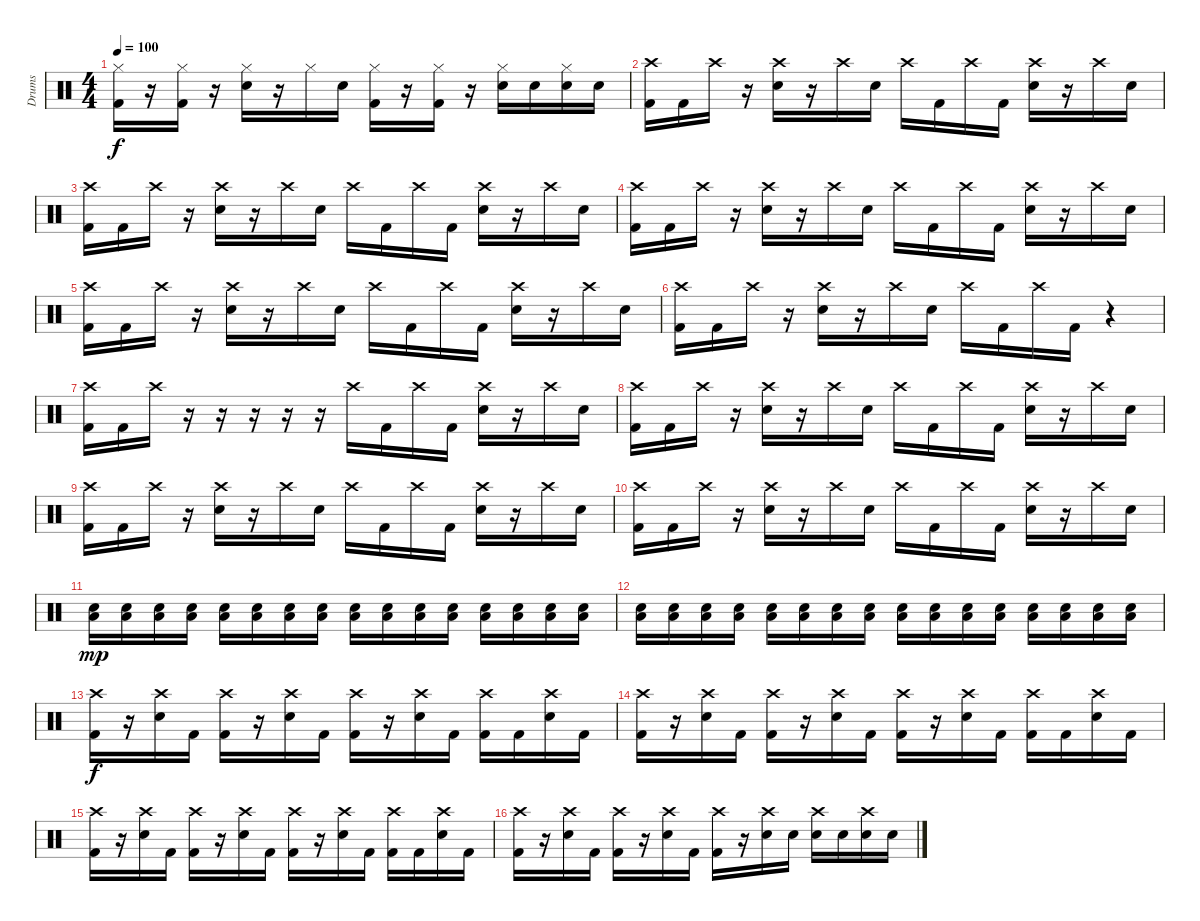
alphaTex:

\track ("Drums" "Drums") {instrument percussion}
\staff {score}
\articulation defaults
\ts (4 4)
\tempo 100
\clef neutral
\ks c
("Hi-Hat (closed)" "Kick (hit) 2").16{dy f} r.16 ("Hi-Hat (closed)" "Kick (hit) 2").16 r.16 ("Hi-Hat (closed)" "Electric Snare (hit)").16 r.16 "Hi-Hat (closed)".16 "Electric Snare (hit)".16 ("Hi-Hat (closed)" "Kick (hit) 2").16 r.16 ("Hi-Hat (closed)" "Kick (hit) 2").16 r.16 ("Hi-Hat (closed)" "Electric Snare (hit)").16{volume 16} "Electric Snare (hit)".16 ("Hi-Hat (closed)" "Electric Snare (hit)").16 "Electric Snare (hit)".16 |
("Crash high (hit)" "Kick (hit) 2").16 "Kick (hit) 2".16 "Crash high (hit)".16 r.16 ("Crash high (hit)" "Electric Snare (hit)").16 r.16 "Crash high (hit)".16 "Electric Snare (hit)".16 "Crash high (hit)".16 "Kick (hit) 2".16 "Crash high (hit)".16 "Kick (hit) 2".16 ("Crash high (hit)" "Electric Snare (hit)").16 r.16 "Crash high (hit)".16 "Electric Snare (hit)".16 |
("Crash high (hit)" "Kick (hit) 2").16 "Kick (hit) 2".16 "Crash high (hit)".16 r.16 ("Crash high (hit)" "Electric Snare (hit)").16 r.16 "Crash high (hit)".16 "Electric Snare (hit)".16 "Crash high (hit)".16 "Kick (hit) 2".16 "Crash high (hit)".16 "Kick (hit) 2".16 ("Crash high (hit)" "Electric Snare (hit)").16 r.16 "Crash high (hit)".16 "Electric Snare (hit)".16 |
("Crash high (hit)" "Kick (hit) 2").16 "Kick (hit) 2".16 "Crash high (hit)".16 r.16 ("Crash high (hit)" "Electric Snare (hit)").16 r.16 "Crash high (hit)".16 "Electric Snare (hit)".16 "Crash high (hit)".16 "Kick (hit) 2".16 "Crash high (hit)".16 "Kick (hit) 2".16 ("Crash high (hit)" "Electric Snare (hit)").16 r.16 "Crash high (hit)".16 "Electric Snare (hit)".16 |
("Crash high (hit)" "Kick (hit) 2").16 "Kick (hit) 2".16 "Crash high (hit)".16 r.16 ("Crash high (hit)" "Electric Snare (hit)").16 r.16 "Crash high (hit)".16 "Electric Snare (hit)".16 "Crash high (hit)".16 "Kick (hit) 2".16 "Crash high (hit)".16 "Kick (hit) 2".16 ("Crash high (hit)" "Electric Snare (hit)").16 r.16 "Crash high (hit)".16 "Electric Snare (hit)".16 |
("Crash high (hit)" "Kick (hit) 2").16 "Kick (hit) 2".16 "Crash high (hit)".16 r.16 ("Crash high (hit)" "Electric Snare (hit)").16 r.16 "Crash high (hit)".16 "Electric Snare (hit)".16 "Crash high (hit)".16 "Kick (hit) 2".16 "Crash high (hit)".16 "Kick (hit) 2".16 r.4 |
("Crash high (hit)" "Kick (hit) 2").16 "Kick (hit) 2".16 "Crash high (hit)".16 r.16 r.16 r.16 r.16 r.16 "Crash high (hit)".16 "Kick (hit) 2".16 "Crash high (hit)".16 "Kick (hit) 2".16 ("Crash high (hit)" "Electric Snare (hit)").16 r.16 "Crash high (hit)".16 "Electric Snare (hit)".16 |
("Crash high (hit)" "Kick (hit) 2").16 "Kick (hit) 2".16 "Crash high (hit)".16 r.16 ("Crash high (hit)" "Electric Snare (hit)").16 r.16 "Crash high (hit)".16 "Electric Snare (hit)".16 "Crash high (hit)".16 "Kick (hit) 2".16 "Crash high (hit)".16 "Kick (hit) 2".16 ("Crash high (hit)" "Electric Snare (hit)").16 r.16 "Crash high (hit)".16 "Electric Snare (hit)".16 |
("Crash high (hit)" "Kick (hit) 2").16 "Kick (hit) 2".16 "Crash high (hit)".16 r.16 ("Crash high (hit)" "Electric Snare (hit)").16 r.16 "Crash high (hit)".16 "Electric Snare (hit)".16 "Crash high (hit)".16 "Kick (hit) 2".16 "Crash high (hit)".16 "Kick (hit) 2".16 ("Crash high (hit)" "Electric Snare (hit)").16 r.16 "Crash high (hit)".16 "Electric Snare (hit)".16 |
("Crash high (hit)" "Kick (hit) 2").16 "Kick (hit) 2".16 "Crash high (hit)".16 r.16 ("Crash high (hit)" "Electric Snare (hit)").16 r.16 "Crash high (hit)".16 "Electric Snare (hit)".16 "Crash high (hit)".16 "Kick (hit) 2".16 "Crash high (hit)".16 "Kick (hit) 2".16 ("Crash high (hit)" "Electric Snare (hit)").16 r.16 "Crash high (hit)".16 "Electric Snare (hit)".16 |
("Low Floor Tom (hit)" "Electric Snare (hit)").16{dy mp} ("Low Floor Tom (hit)" "Electric Snare (hit)").16 ("Low Floor Tom (hit)" "Electric Snare (hit)").16 ("Low Floor Tom (hit)" "Electric Snare (hit)").16 ("Low Floor Tom (hit)" "Electric Snare (hit)").16 ("Low Floor Tom (hit)" "Electric Snare (hit)").16 ("Low Floor Tom (hit)" "Electric Snare (hit)").16 ("Low Floor Tom (hit)" "Electric Snare (hit)").16 ("Low Floor Tom (hit)" "Electric Snare (hit)").16 ("Low Floor Tom (hit)" "Electric Snare (hit)").16 ("Low Floor Tom (hit)" "Electric Snare (hit)").16 ("Low Floor Tom (hit)" "Electric Snare (hit)").16 ("Low Floor Tom (hit)" "Electric Snare (hit)").16 ("Low Floor Tom (hit)" "Electric Snare (hit)").16 ("Low Floor Tom (hit)" "Electric Snare (hit)").16 ("Low Floor Tom (hit)" "Electric Snare (hit)").16 |
("Low Floor Tom (hit)" "Electric Snare (hit)").16 ("Low Floor Tom (hit)" "Electric Snare (hit)").16 ("Low Floor Tom (hit)" "Electric Snare (hit)").16 ("Low Floor Tom (hit)" "Electric Snare (hit)").16 ("Low Floor Tom (hit)" "Electric Snare (hit)").16 ("Low Floor Tom (hit)" "Electric Snare (hit)").16 ("Low Floor Tom (hit)" "Electric Snare (hit)").16 ("Low Floor Tom (hit)" "Electric Snare (hit)").16 ("Low Floor Tom (hit)" "Electric Snare (hit)").16 ("Low Floor Tom (hit)" "Electric Snare (hit)").16 ("Low Floor Tom (hit)" "Electric Snare (hit)").16 ("Low Floor Tom (hit)" "Electric Snare (hit)").16 ("Low Floor Tom (hit)" "Electric Snare (hit)").16 ("Low Floor Tom (hit)" "Electric Snare (hit)").16 ("Low Floor Tom (hit)" "Electric Snare (hit)").16 ("Low Floor Tom (hit)" "Electric Snare (hit)").16 |
("Crash high (hit)" "Kick (hit) 2").16{dy f} r.16 ("Crash high (hit)" "Electric Snare (hit)").16 "Kick (hit) 2".16 ("Crash high (hit)" "Kick (hit) 2").16 r.16 ("Crash high (hit)" "Electric Snare (hit)").16 "Kick (hit) 2".16 ("Crash high (hit)" "Kick (hit) 2").16 r.16 ("Crash high (hit)" "Electric Snare (hit)").16 "Kick (hit) 2".16 ("Crash high (hit)" "Kick (hit) 2").16 "Kick (hit) 2".16 ("Crash high (hit)" "Electric Snare (hit)").16 "Kick (hit) 2".16 |
("Crash high (hit)" "Kick (hit) 2").16 r.16 ("Crash high (hit)" "Electric Snare (hit)").16 "Kick (hit) 2".16 ("Crash high (hit)" "Kick (hit) 2").16 r.16 ("Crash high (hit)" "Electric Snare (hit)").16 "Kick (hit) 2".16 ("Crash high (hit)" "Kick (hit) 2").16 r.16 ("Crash high (hit)" "Electric Snare (hit)").16 "Kick (hit) 2".16 ("Crash high (hit)" "Kick (hit) 2").16 "Kick (hit) 2".16 ("Crash high (hit)" "Electric Snare (hit)").16 "Kick (hit) 2".16 |
("Crash high (hit)" "Kick (hit) 2").16 r.16 ("Crash high (hit)" "Electric Snare (hit)").16 "Kick (hit) 2".16 ("Crash high (hit)" "Kick (hit) 2").16 r.16 ("Crash high (hit)" "Electric Snare (hit)").16 "Kick (hit) 2".16 ("Crash high (hit)" "Kick (hit) 2").16 r.16 ("Crash high (hit)" "Electric Snare (hit)").16 "Kick (hit) 2".16 ("Crash high (hit)" "Kick (hit) 2").16 "Kick (hit) 2".16 ("Crash high (hit)" "Electric Snare (hit)").16 "Kick (hit) 2".16 |
("Crash high (hit)" "Kick (hit) 2").16 r.16 ("Crash high (hit)" "Electric Snare (hit)").16 "Kick (hit) 2".16 ("Crash high (hit)" "Kick (hit) 2").16 r.16 ("Crash high (hit)" "Electric Snare (hit)").16 "Kick (hit) 2".16 ("Crash high (hit)" "Kick (hit) 2").16 r.16 ("Crash high (hit)" "Electric Snare (hit)").16 "Electric Snare (hit)".16 ("Crash high (hit)" "Electric Snare (hit)").16 "Electric Snare (hit)".16 ("Crash high (hit)" "Electric Snare (hit)").16 "Electric Snare (hit)".16
